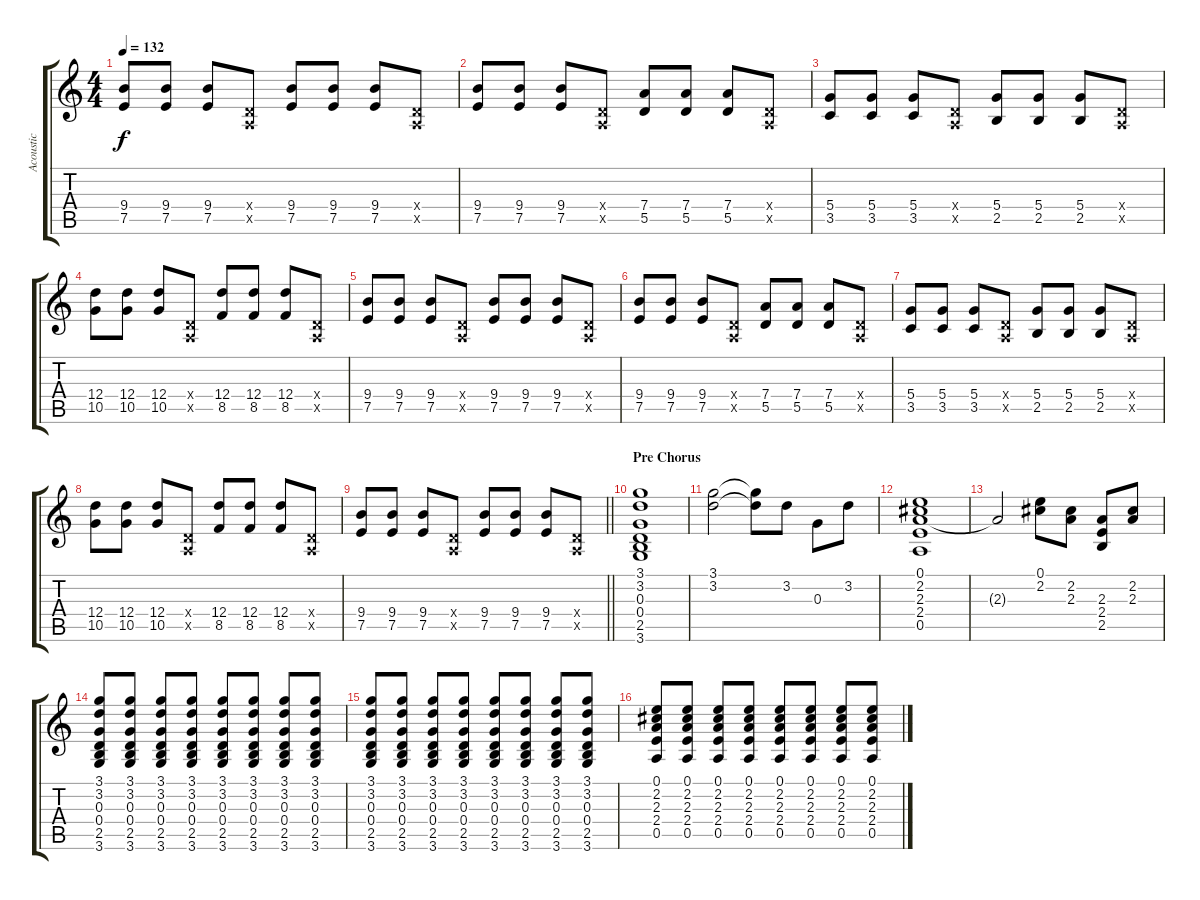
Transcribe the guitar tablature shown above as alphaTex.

\track ("Acoustic" "Acoustic") {instrument acousticguitarsteel}
\staff {score tabs}
\tuning (E4 B3 G3 D3 A2 E2) {hide}
\ts (4 4)
\tempo 132
\clef g2
\ks c
(9.4 7.5).8{dy f} (9.4 7.5).8 (9.4 7.5).8 (0.4{x} 0.5{x}).8 (9.4 7.5).8 (9.4 7.5).8 (9.4 7.5).8 (0.4{x} 0.5{x}).8 |
(9.4 7.5).8 (9.4 7.5).8 (9.4 7.5).8 (0.4{x} 0.5{x}).8 (7.4 5.5).8 (7.4 5.5).8 (7.4 5.5).8 (0.4{x} 0.5{x}).8 |
(5.4 3.5).8 (5.4 3.5).8 (5.4 3.5).8 (0.4{x} 0.5{x}).8 (5.4 2.5).8 (5.4 2.5).8 (5.4 2.5).8 (0.4{x} 0.5{x}).8 |
(12.4 10.5).8 (12.4 10.5).8 (12.4 10.5).8 (0.4{x} 0.5{x}).8 (12.4 8.5).8 (12.4 8.5).8 (12.4 8.5).8 (0.4{x} 0.5{x}).8 |
(9.4 7.5).8 (9.4 7.5).8 (9.4 7.5).8 (0.4{x} 0.5{x}).8 (9.4 7.5).8 (9.4 7.5).8 (9.4 7.5).8 (0.4{x} 0.5{x}).8 |
(9.4 7.5).8 (9.4 7.5).8 (9.4 7.5).8 (0.4{x} 0.5{x}).8 (7.4 5.5).8 (7.4 5.5).8 (7.4 5.5).8 (0.4{x} 0.5{x}).8 |
(5.4 3.5).8 (5.4 3.5).8 (5.4 3.5).8 (0.4{x} 0.5{x}).8 (5.4 2.5).8 (5.4 2.5).8 (5.4 2.5).8 (0.4{x} 0.5{x}).8 |
(12.4 10.5).8 (12.4 10.5).8 (12.4 10.5).8 (0.4{x} 0.5{x}).8 (12.4 8.5).8 (12.4 8.5).8 (12.4 8.5).8 (0.4{x} 0.5{x}).8 |
\barLineRight lightlight
(9.4 7.5).8 (9.4 7.5).8 (9.4 7.5).8 (0.4{x} 0.5{x}).8 (9.4 7.5).8 (9.4 7.5).8 (9.4 7.5).8 (0.4{x} 0.5{x}).8 |
\section ("" "Pre Chorus")
(3.1 3.2 0.3 0.4 2.5 3.6).1 |
(3.1 3.2).2 (3.1{t} 3.2{t}).8 3.2.8 0.3.8 3.2.8 |
(0.1 2.2 2.3 2.4 0.5).1 |
2.3{t}.2 (0.1 2.2).8 (2.2 2.3).8 (2.3 2.4 2.5).8 (2.2 2.3).8 |
(3.1 3.2 0.3 0.4 2.5 3.6).8 (3.1 3.2 0.3 0.4 2.5 3.6).8 (3.1 3.2 0.3 0.4 2.5 3.6).8 (3.1 3.2 0.3 0.4 2.5 3.6).8 (3.1 3.2 0.3 0.4 2.5 3.6).8 (3.1 3.2 0.3 0.4 2.5 3.6).8 (3.1 3.2 0.3 0.4 2.5 3.6).8 (3.1 3.2 0.3 0.4 2.5 3.6).8 |
(3.1 3.2 0.3 0.4 2.5 3.6).8 (3.1 3.2 0.3 0.4 2.5 3.6).8 (3.1 3.2 0.3 0.4 2.5 3.6).8 (3.1 3.2 0.3 0.4 2.5 3.6).8 (3.1 3.2 0.3 0.4 2.5 3.6).8 (3.1 3.2 0.3 0.4 2.5 3.6).8 (3.1 3.2 0.3 0.4 2.5 3.6).8 (3.1 3.2 0.3 0.4 2.5 3.6).8 |
(0.1 2.2 2.3 2.4 0.5).8 (0.1 2.2 2.3 2.4 0.5).8 (0.1 2.2 2.3 2.4 0.5).8 (0.1 2.2 2.3 2.4 0.5).8 (0.1 2.2 2.3 2.4 0.5).8 (0.1 2.2 2.3 2.4 0.5).8 (0.1 2.2 2.3 2.4 0.5).8 (0.1 2.2 2.3 2.4 0.5).8
